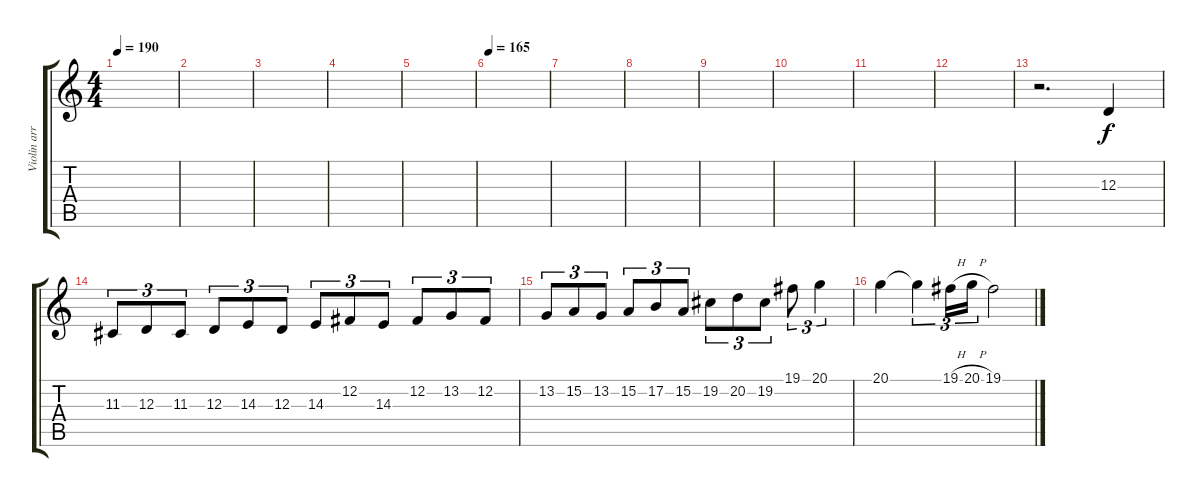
\track ("Violin arr. for Guitar" "Violin arr") {instrument violin}
\staff {score tabs}
\tuning (B3 Gb3 D3 A2 E2 B1) {hide}
\ts (4 4)
\tempo 190
\clef g2
\ks aminor
|
|
|
|
|
\tempo 165
|
|
|
|
|
|
|
r.2{d} 12.3.4 |
11.3.8{tu (3 2)} 12.3.8{tu (3 2)} 11.3.8{tu (3 2)} 12.3.8{tu (3 2)} 14.3.8{tu (3 2)} 12.3.8{tu (3 2)} 14.3.8{tu (3 2)} 12.2.8{tu (3 2)} 14.3.8{tu (3 2)} 12.2.8{tu (3 2)} 13.2.8{tu (3 2)} 12.2.8{tu (3 2)} |
13.2.8{tu (3 2)} 15.2.8{tu (3 2)} 13.2.8{tu (3 2)} 15.2.8{tu (3 2)} 17.2.8{tu (3 2)} 15.2.8{tu (3 2)} 19.2.8{tu (3 2)} 20.2.8{tu (3 2)} 19.2.8{tu (3 2)} 19.1.8{tu (3 2)} 20.1.4{tu (3 2)} |
20.1.4 20.1{t}.4{tu (3 2)} 19.1{h}.16{tu (3 2)} 20.1{h}.16{tu (3 2)} 19.1.2
